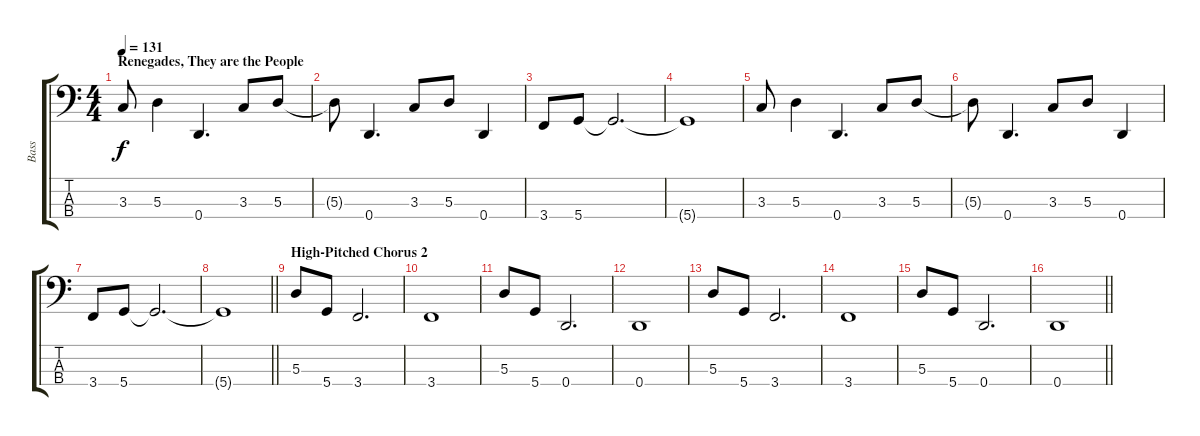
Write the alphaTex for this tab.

\track ("Bass" "Bass") {instrument electricbassfinger}
\staff {score tabs}
\tuning (G2 D2 A1 D1) {hide}
\ts (4 4)
\section ("" "Renegades, They are the People")
\tempo 131
\clef f4
\ks c
3.3.8{dy f} 5.3.4 0.4.4{d} 3.3.8 5.3.8 |
5.3{t}.8 0.4.4{d} 3.3.8 5.3.8 0.4.4 |
3.4.8 5.4.8 5.4{t}.2{d} |
5.4{t}.1 |
3.3.8 5.3.4 0.4.4{d} 3.3.8 5.3.8 |
5.3{t}.8 0.4.4{d} 3.3.8 5.3.8 0.4.4 |
3.4.8 5.4.8 5.4{t}.2{d} |
\barLineRight lightlight
5.4{t}.1 |
\section ("" "High-Pitched Chorus 2")
5.3.8 5.4.8 3.4.2{d} |
3.4.1 |
5.3.8 5.4.8 0.4.2{d} |
0.4.1 |
5.3.8 5.4.8 3.4.2{d} |
3.4.1 |
5.3.8 5.4.8 0.4.2{d} |
\barLineRight lightlight
0.4.1
